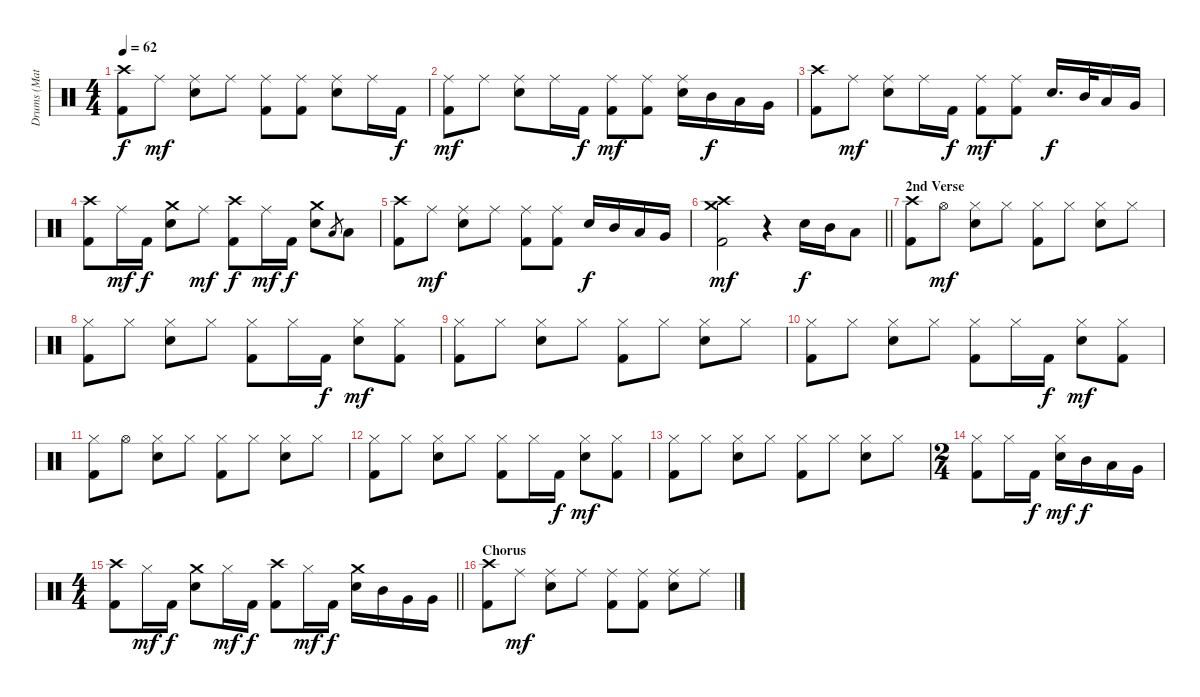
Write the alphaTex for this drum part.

\track ("Drums (Matt)" "Drums (Mat") {instrument percussion}
\staff {score}
\articulation defaults
\ts (4 4)
\tempo 62
\clef neutral
\ks c
("Crash high (hit)" "Kick (hit) 2").8{dy f} "Ride (middle)".8{dy mf} ("Ride (middle)" "Snare (hit) 2").8 "Ride (middle)".8 ("Ride (middle)" "Kick (hit) 2").8 ("Ride (middle)" "Kick (hit) 2").8 ("Ride (middle)" "Snare (hit) 2").8 "Ride (middle)".16 "Kick (hit) 2".16{dy f} |
("Ride (middle)" "Kick (hit) 2").8{dy mf} "Ride (middle)".8 ("Ride (middle)" "Snare (hit) 2").8 "Ride (middle)".16 "Kick (hit) 2".16{dy f} ("Ride (middle)" "Kick (hit) 2").8{dy mf} ("Ride (middle)" "Kick (hit) 2").8 ("Ride (middle)" "Snare (hit) 2").16 "Mid Tom (hit)".16{dy f} "Low Tom (hit)".16 "Very Low Tom (hit)".16 |
("Crash high (hit)" "Kick (hit) 2").8 "Ride (middle)".8{dy mf} ("Ride (middle)" "Snare (hit) 2").8 "Ride (middle)".16 "Kick (hit) 2".16{dy f} ("Ride (middle)" "Kick (hit) 2").8{dy mf} ("Ride (middle)" "Kick (hit) 2").8 "Snare (hit) 2".16{d dy f} "Mid Tom (hit)".32 "Low Tom (hit)".16 "Very Low Tom (hit)".16 |
("Crash high (hit)" "Kick (hit) 2").8 "Ride (middle)".16{dy mf} "Kick (hit) 2".16{dy f} ("Crash medium (hit)" "Snare (hit) 2").8 "Ride (middle)".8{dy mf} ("Crash high (hit)" "Kick (hit) 2").8{dy f} "Ride (middle)".16{dy mf} "Kick (hit) 2".16{dy f} ("Crash medium (hit)" "Snare (hit) 2").8 "Low Tom (hit)".8{gr} "Low Tom (hit)".8 |
("Crash high (hit)" "Kick (hit) 2").8 "Ride (middle)".8{dy mf} ("Ride (middle)" "Snare (hit) 2").8 "Ride (middle)".8 ("Ride (middle)" "Kick (hit) 2").8 ("Ride (middle)" "Kick (hit) 2").8 "Snare (hit) 2".16{dy f} "Mid Tom (hit)".16 "Low Tom (hit)".16 "Very Low Tom (hit)".16 |
\barLineRight lightlight
("Crash medium (hit)" "Crash high (hit)" "Kick (hit) 2").2{dy mf} r.4 "Snare (hit) 2".16{dy f} "Mid Tom (hit)".16 "Low Tom (hit)".8 |
\section ("" "2nd Verse")
("Crash high (hit)" "Kick (hit) 2").8 "Hi-Hat (open)".8{dy mf} ("Hi-Hat (closed)" "Snare (hit) 2").8 "Hi-Hat (closed)".8 ("Hi-Hat (closed)" "Kick (hit) 2").8 "Hi-Hat (closed)".8 ("Hi-Hat (closed)" "Snare (hit) 2").8 "Hi-Hat (closed)".8 |
("Hi-Hat (closed)" "Kick (hit) 2").8 "Hi-Hat (closed)".8 ("Hi-Hat (closed)" "Snare (hit) 2").8 "Hi-Hat (closed)".8 ("Hi-Hat (closed)" "Kick (hit) 2").8 "Hi-Hat (closed)".16 "Kick (hit) 2".16{dy f} ("Hi-Hat (closed)" "Snare (hit) 2").8{dy mf} ("Hi-Hat (closed)" "Kick (hit) 2").8 |
("Hi-Hat (closed)" "Kick (hit) 2").8 "Hi-Hat (closed)".8 ("Hi-Hat (closed)" "Snare (hit) 2").8 "Hi-Hat (closed)".8 ("Hi-Hat (closed)" "Kick (hit) 2").8 "Hi-Hat (closed)".8 ("Hi-Hat (closed)" "Snare (hit) 2").8 "Hi-Hat (closed)".8 |
("Hi-Hat (closed)" "Kick (hit) 2").8 "Hi-Hat (closed)".8 ("Hi-Hat (closed)" "Snare (hit) 2").8 "Hi-Hat (closed)".8 ("Hi-Hat (closed)" "Kick (hit) 2").8 "Hi-Hat (closed)".16 "Kick (hit) 2".16{dy f} ("Hi-Hat (closed)" "Snare (hit) 2").8{dy mf} ("Hi-Hat (closed)" "Kick (hit) 2").8 |
("Hi-Hat (closed)" "Kick (hit) 2").8 "Hi-Hat (open)".8 ("Hi-Hat (closed)" "Snare (hit) 2").8 "Hi-Hat (closed)".8 ("Hi-Hat (closed)" "Kick (hit) 2").8 "Hi-Hat (closed)".8 ("Hi-Hat (closed)" "Snare (hit) 2").8 "Hi-Hat (closed)".8 |
("Hi-Hat (closed)" "Kick (hit) 2").8 "Hi-Hat (closed)".8 ("Hi-Hat (closed)" "Snare (hit) 2").8 "Hi-Hat (closed)".8 ("Hi-Hat (closed)" "Kick (hit) 2").8 "Hi-Hat (closed)".16 "Kick (hit) 2".16{dy f} ("Hi-Hat (closed)" "Snare (hit) 2").8{dy mf} ("Hi-Hat (closed)" "Kick (hit) 2").8 |
("Hi-Hat (closed)" "Kick (hit) 2").8 "Hi-Hat (closed)".8 ("Hi-Hat (closed)" "Snare (hit) 2").8 "Hi-Hat (closed)".8 ("Hi-Hat (closed)" "Kick (hit) 2").8 "Hi-Hat (closed)".8 ("Hi-Hat (closed)" "Snare (hit) 2").8 "Hi-Hat (closed)".8 |
\ts (2 4)
("Hi-Hat (closed)" "Kick (hit) 2").8 "Hi-Hat (closed)".16 "Kick (hit) 2".16{dy f} ("Hi-Hat (closed)" "Snare (hit) 2").16{dy mf} "Mid Tom (hit)".16{dy f} "Low Tom (hit)".16 "Very Low Tom (hit)".16 |
\ts (4 4)
\barLineRight lightlight
("Crash high (hit)" "Kick (hit) 2").8 "Hi-Hat (closed)".16{dy mf} "Kick (hit) 2".16{dy f} ("Crash medium (hit)" "Snare (hit) 2").8 "Hi-Hat (closed)".16{dy mf} "Kick (hit) 2".16{dy f} ("Crash high (hit)" "Kick (hit) 2").8 "Hi-Hat (closed)".16{dy mf} "Kick (hit) 2".16{dy f} ("Crash medium (hit)" "Snare (hit) 2").16 "Mid Tom (hit)".16 "Very Low Tom (hit)".16 "Very Low Tom (hit)".16 |
\section ("" "Chorus")
("Crash high (hit)" "Kick (hit) 2").8 "Ride (middle)".8{dy mf} ("Ride (middle)" "Snare (hit) 2").8 "Ride (middle)".8 ("Ride (middle)" "Kick (hit) 2").8 ("Ride (middle)" "Kick (hit) 2").8 ("Ride (middle)" "Snare (hit) 2").8 "Ride (middle)".8
